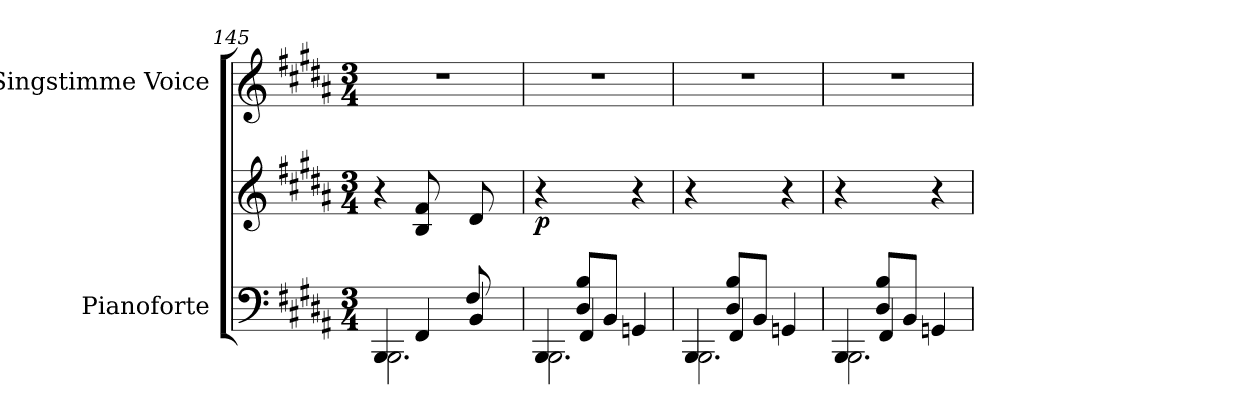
**kern	**kern	**dynam	**kern
*part2	*part2	*part2	*part1
*staff3	*staff2	*staff2/3	*staff1
*I"Pianoforte	*	*	*I"Singstimme Voice
*I'Pno	*	*	*
*clefF4	*clefG2	*	*clefG2
*k[f#c#g#d#a#]	*k[f#c#g#d#a#]	*	*k[f#c#g#d#a#]
*M3/4	*M3/4	*	*M3/4
=145	=145	=145	=145
*^	*	*	*
*	*^	*	*	*
*	*	*^	*	*	*
4.ryy	4BBB/	2.BBB\	2ryy	4r	.	2.r
.	4FF#/	.	.	(<8B/ 8f#/L	.	.
8F#/J)	.	.	.	8ryy	.	.
8ryy	4BB/	.	8F#/	(>8d#/L	.	.
8D#/J)	.	.	8ryy	8ryy	.	.
=146	=146	=146	=146	=146	=146	=146
!	!	!	!	!	!LO:DY:b	!
*	*	*v	*v	*	*	*
4ryy	4BBB/	2.BBB\	4r	p	2.r
8D#/ 8B/L	4FF#/	.	4ryy	.	.
8BB/J	.	.	.	.	.
4ryy	4GGn/	.	4r	.	.
=147	=147	=147	=147	=147	=147
4ryy	4BBB/	2.BBB\	4r	.	2.r
8D#/ 8B/L	4FF#/	.	4ryy	.	.
8BB/J	.	.	.	.	.
4ryy	4GGn/	.	4r	.	.
=148	=148	=148	=148	=148	=148
4ryy	4BBB/	2.BBB\	4r	.	2.r
8D#/ 8B/L	4FF#/	.	4ryy	.	.
8BB/J	.	.	.	.	.
4ryy	4GGn/	.	4r	.	.
*v	*v	*v	*	*	*
=	=	=	=
*-	*-	*-	*-
